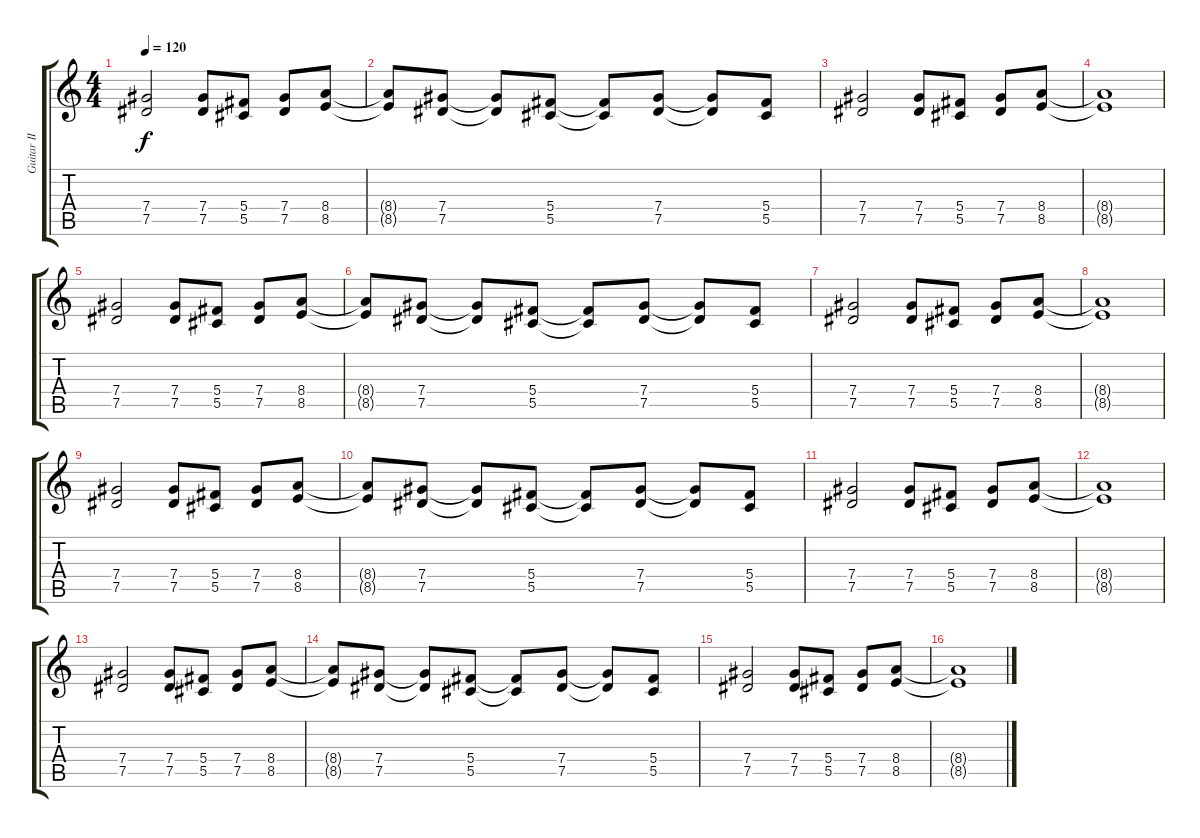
\track ("Guitar II" "Guitar II") {instrument distortionguitar}
\staff {score tabs}
\tuning (Eb4 Bb3 Gb3 Db3 Ab2 Eb2) {hide}
\ts (4 4)
\tempo 120
\clef g2
\ks c
(7.4 7.5).2{dy f} (7.4 7.5).8 (5.4 5.5).8 (7.4 7.5).8 (8.4 8.5).8 |
(8.4{t} 8.5{t}).8 (7.4 7.5).8 (7.4{t} 7.5{t}).8 (5.4 5.5).8 (5.4{t} 5.5{t}).8 (7.4 7.5).8 (7.4{t} 7.5{t}).8 (5.4 5.5).8 |
(7.4 7.5).2 (7.4 7.5).8 (5.4 5.5).8 (7.4 7.5).8 (8.4 8.5).8 |
(8.4{t} 8.5{t}).1 |
(7.4 7.5).2 (7.4 7.5).8 (5.4 5.5).8 (7.4 7.5).8 (8.4 8.5).8 |
(8.4{t} 8.5{t}).8 (7.4 7.5).8 (7.4{t} 7.5{t}).8 (5.4 5.5).8 (5.4{t} 5.5{t}).8 (7.4 7.5).8 (7.4{t} 7.5{t}).8 (5.4 5.5).8 |
(7.4 7.5).2 (7.4 7.5).8 (5.4 5.5).8 (7.4 7.5).8 (8.4 8.5).8 |
(8.4{t} 8.5{t}).1 |
(7.4 7.5).2 (7.4 7.5).8 (5.4 5.5).8 (7.4 7.5).8 (8.4 8.5).8 |
(8.4{t} 8.5{t}).8 (7.4 7.5).8 (7.4{t} 7.5{t}).8 (5.4 5.5).8 (5.4{t} 5.5{t}).8 (7.4 7.5).8 (7.4{t} 7.5{t}).8 (5.4 5.5).8 |
(7.4 7.5).2 (7.4 7.5).8 (5.4 5.5).8 (7.4 7.5).8 (8.4 8.5).8 |
(8.4{t} 8.5{t}).1 |
(7.4 7.5).2 (7.4 7.5).8 (5.4 5.5).8 (7.4 7.5).8 (8.4 8.5).8 |
(8.4{t} 8.5{t}).8 (7.4 7.5).8 (7.4{t} 7.5{t}).8 (5.4 5.5).8 (5.4{t} 5.5{t}).8 (7.4 7.5).8 (7.4{t} 7.5{t}).8 (5.4 5.5).8 |
(7.4 7.5).2 (7.4 7.5).8 (5.4 5.5).8 (7.4 7.5).8 (8.4 8.5).8 |
(8.4{t} 8.5{t}).1
